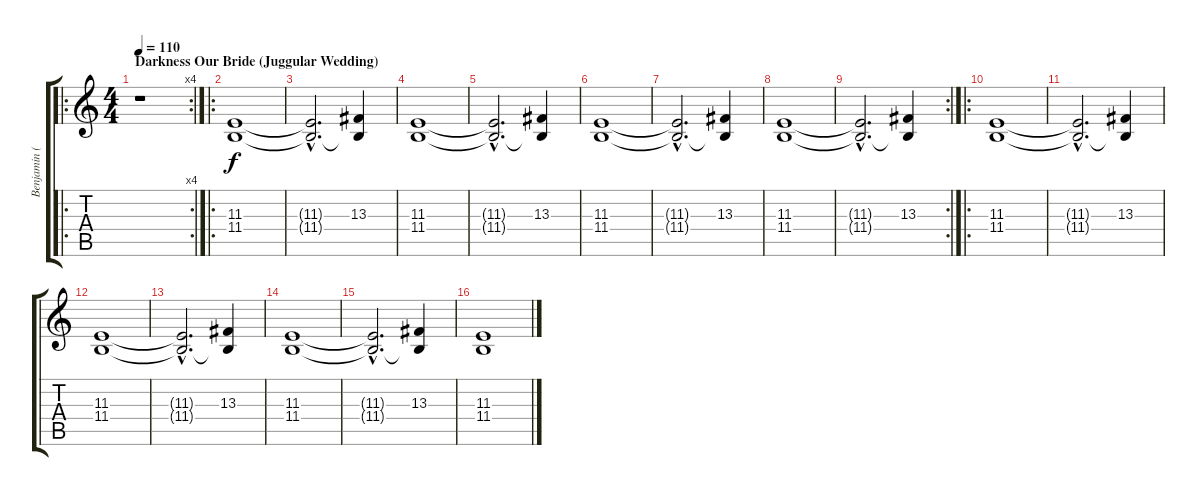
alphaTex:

\track ("Benjamin (KeybChoir)" "Benjamin (") {instrument pad4choir}
\staff {score tabs}
\tuning (D4 A3 F3 C3 G2 D2) {hide}
\ro
\rc 4
\ts (4 4)
\section ("" "Darkness Our Bride (Juggular Wedding)")
\tempo 110
\clef g2
\ks c
r.1{dy f volume 16 balance 8 instrument pad4choir} |
\ro
(11.3 11.4).1 |
(11.3{hac t} 11.4{hac t}).2{d} (13.3 11.4{t}).4 |
(11.3 11.4).1 |
(11.3{hac t} 11.4{hac t}).2{d} (13.3 11.4{t}).4 |
(11.3 11.4).1 |
(11.3{hac t} 11.4{hac t}).2{d} (13.3 11.4{t}).4 |
(11.3 11.4).1 |
\rc 2
(11.3{hac t} 11.4{hac t}).2{d} (13.3 11.4{t}).4 |
\ro
(11.3 11.4).1 |
(11.3{hac t} 11.4{hac t}).2{d} (13.3 11.4{t}).4 |
(11.3 11.4).1 |
(11.3{hac t} 11.4{hac t}).2{d} (13.3 11.4{t}).4 |
(11.3 11.4).1 |
(11.3{hac t} 11.4{hac t}).2{d} (13.3 11.4{t}).4 |
(11.3 11.4).1
